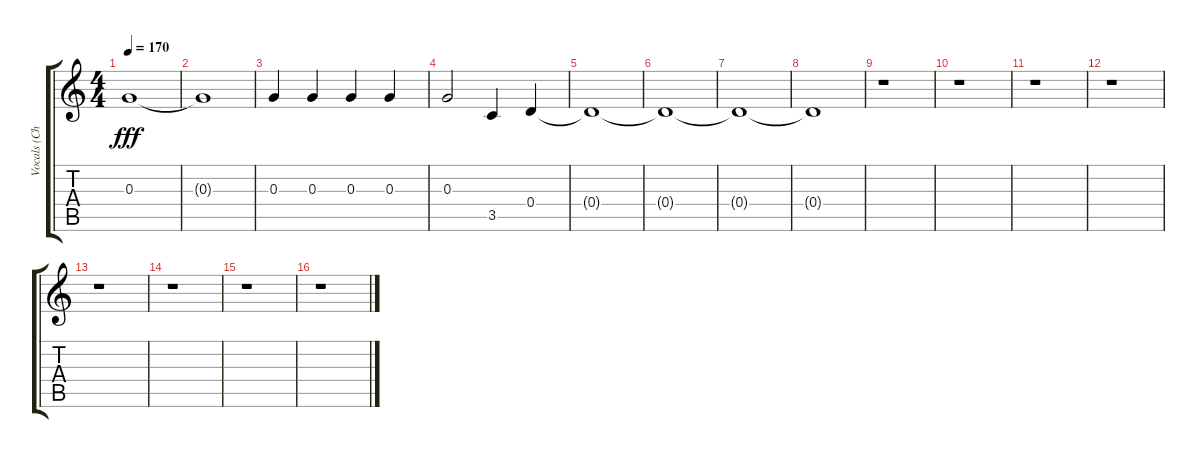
\track ("Vocals (Chris Martin)" "Vocals (Ch") {instrument distortionguitar}
\staff {score tabs}
\tuning (E4 B3 G3 D3 A2 E2) {hide}
\ts (4 4)
\tempo 170
\clef g2
\ks c
0.3.1{dy fff} |
0.3{t}.1 |
0.3.4 0.3.4 0.3.4 0.3.4 |
0.3.2 3.5.4 0.4.4 |
0.4{t}.1 |
0.4{t}.1 |
0.4{t}.1 |
0.4{t}.1 |
r.1 |
r.1 |
r.1 |
r.1 |
r.1 |
r.1 |
r.1 |
r.1
